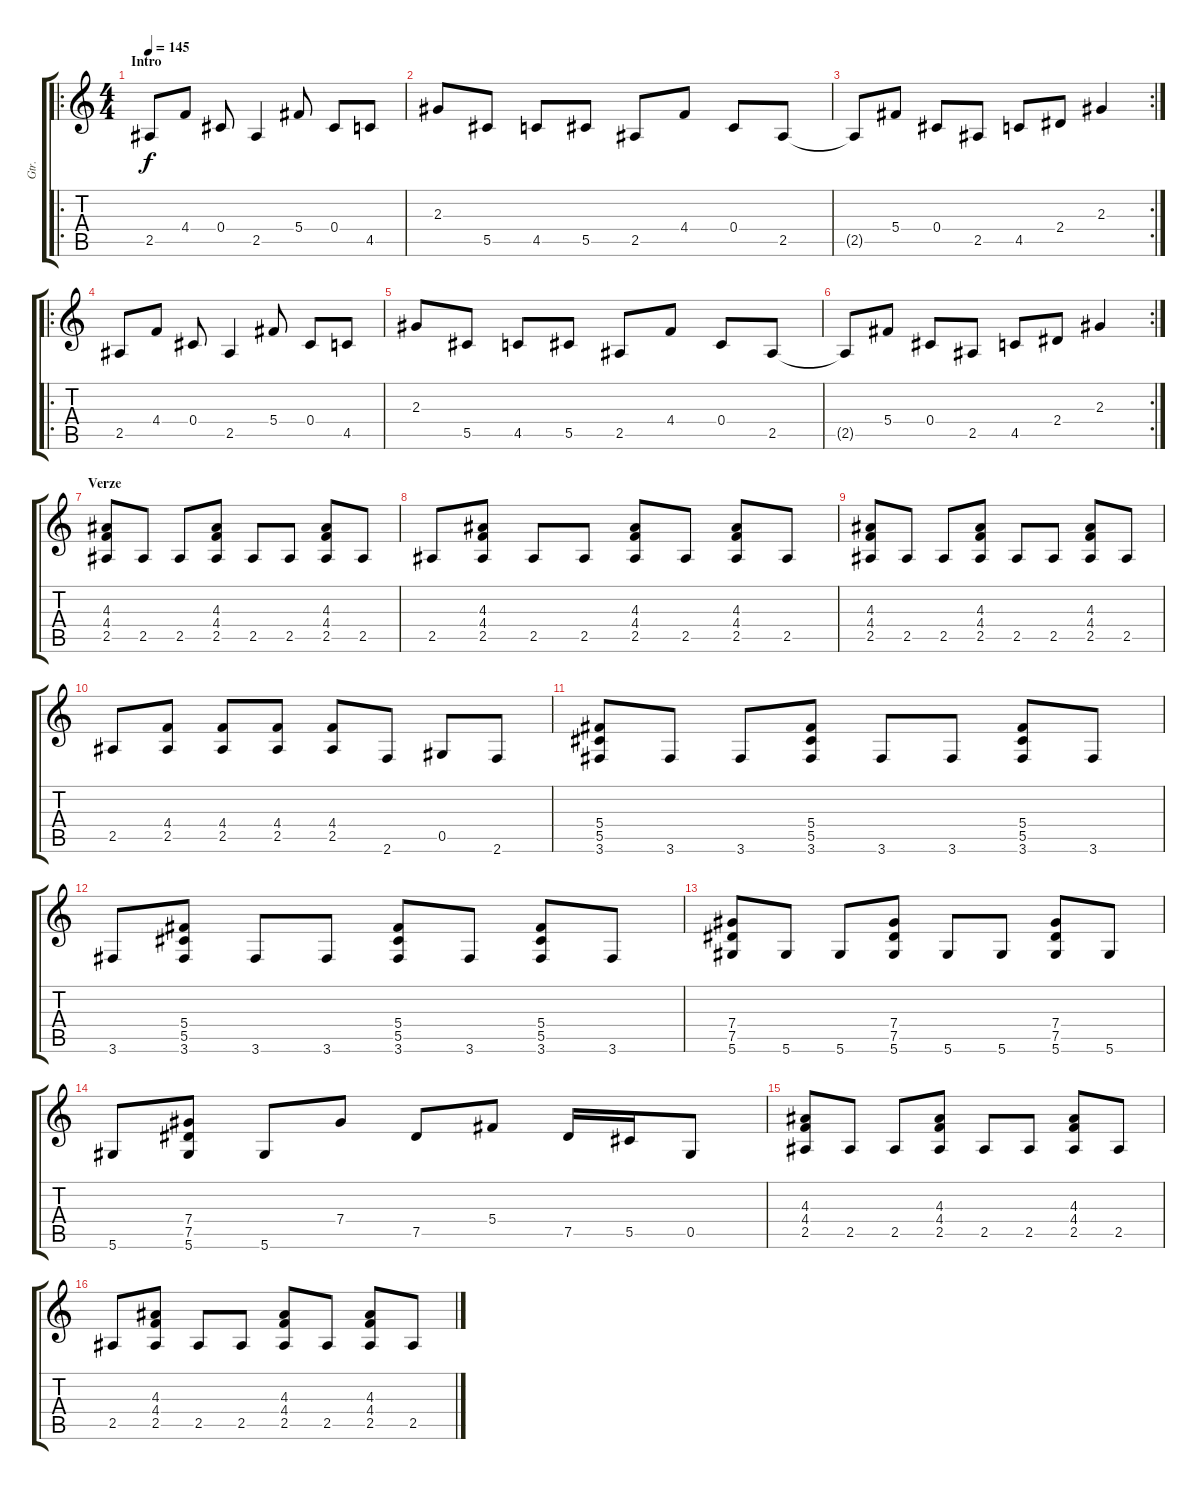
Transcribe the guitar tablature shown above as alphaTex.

\track ("Gtr." "Gtr.") {instrument overdrivenguitar}
\staff {score tabs}
\tuning (Eb4 Bb3 Gb3 Db3 Ab2 Eb2) {hide}
\ro
\ts (4 4)
\section ("" "Intro")
\tempo 145
\clef g2
\ks c
2.5.8{dy f instrument overdrivenguitar} 4.4.8 0.4.8 2.5.4 5.4.8 0.4.8 4.5.8 |
2.3.8 5.5.8 4.5.8 5.5.8 2.5.8 4.4.8 0.4.8 2.5.8 |
\rc 2
2.5{t}.8 5.4.8 0.4.8 2.5.8 4.5.8 2.4.8 2.3.4 |
\ro
2.5.8 4.4.8 0.4.8 2.5.4 5.4.8 0.4.8 4.5.8 |
2.3.8 5.5.8 4.5.8 5.5.8 2.5.8 4.4.8 0.4.8 2.5.8 |
\rc 2
2.5{t}.8 5.4.8 0.4.8 2.5.8 4.5.8 2.4.8 2.3.4 |
\section ("" "Verze")
(4.3 4.4 2.5).8 2.5.8 2.5.8 (4.3 4.4 2.5).8 2.5.8 2.5.8 (4.3 4.4 2.5).8 2.5.8 |
2.5.8 (4.3 4.4 2.5).8 2.5.8 2.5.8 (4.3 4.4 2.5).8 2.5.8 (4.3 4.4 2.5).8 2.5.8 |
(4.3 4.4 2.5).8 2.5.8 2.5.8 (4.3 4.4 2.5).8 2.5.8 2.5.8 (4.3 4.4 2.5).8 2.5.8 |
2.5.8 (4.4 2.5).8 (4.4 2.5).8 (4.4 2.5).8 (4.4 2.5).8 2.6.8 0.5.8 2.6.8 |
(5.4 5.5 3.6).8 3.6.8 3.6.8 (5.4 5.5 3.6).8 3.6.8 3.6.8 (5.4 5.5 3.6).8 3.6.8 |
3.6.8 (5.4 5.5 3.6).8 3.6.8 3.6.8 (5.4 5.5 3.6).8 3.6.8 (5.4 5.5 3.6).8 3.6.8 |
(7.4 7.5 5.6).8 5.6.8 5.6.8 (7.4 7.5 5.6).8 5.6.8 5.6.8 (7.4 7.5 5.6).8 5.6.8 |
5.6.8 (7.4 7.5 5.6).8 5.6.8 7.4.8 7.5.8 5.4.8 7.5.16 5.5.16 0.5.8 |
(4.3 4.4 2.5).8 2.5.8 2.5.8 (4.3 4.4 2.5).8 2.5.8 2.5.8 (4.3 4.4 2.5).8 2.5.8 |
2.5.8 (4.3 4.4 2.5).8 2.5.8 2.5.8 (4.3 4.4 2.5).8 2.5.8 (4.3 4.4 2.5).8 2.5.8
